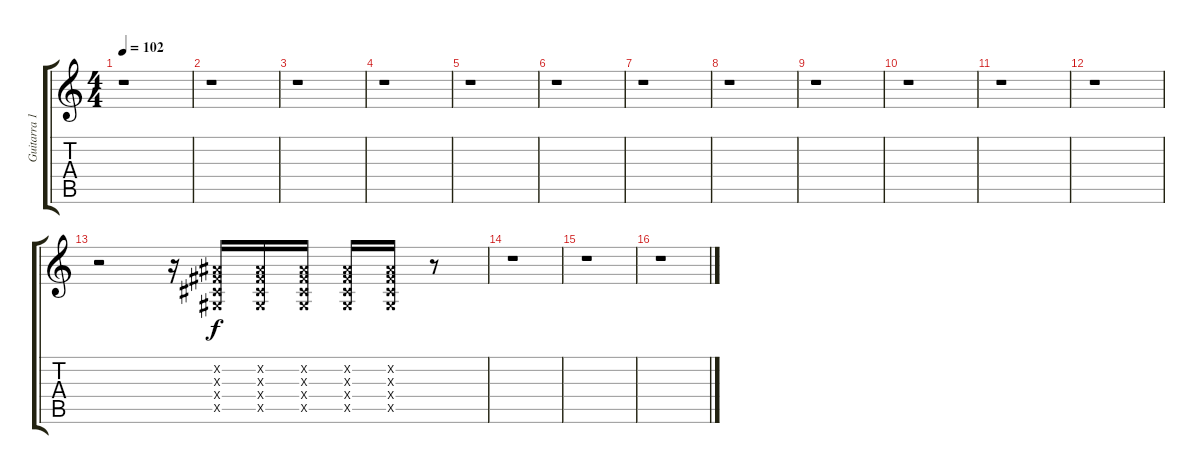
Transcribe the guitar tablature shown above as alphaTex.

\track ("Guitarra 1" "Guitarra 1") {instrument distortionguitar}
\staff {score tabs}
\tuning (E4 B3 G3 D3 A2 E2) {hide}
\ts (4 4)
\tempo 102
\clef g2
\ks c
r.1{dy f} |
r.1 |
r.1 |
r.1 |
r.1 |
r.1 |
r.1 |
r.1 |
r.1 |
r.1 |
r.1 |
r.1 |
r.2 r.16 (-1.2{x} -1.3{x} -1.4{x} -1.5{x}).16 (-1.2{x} -1.3{x} -1.4{x} -1.5{x}).16 (-1.2{x} -1.3{x} -1.4{x} -1.5{x}).16 (-1.2{x} -1.3{x} -1.4{x} -1.5{x}).16 (-1.2{x} -1.3{x} -1.4{x} -1.5{x}).16 r.8 |
r.1 |
r.1 |
r.1
